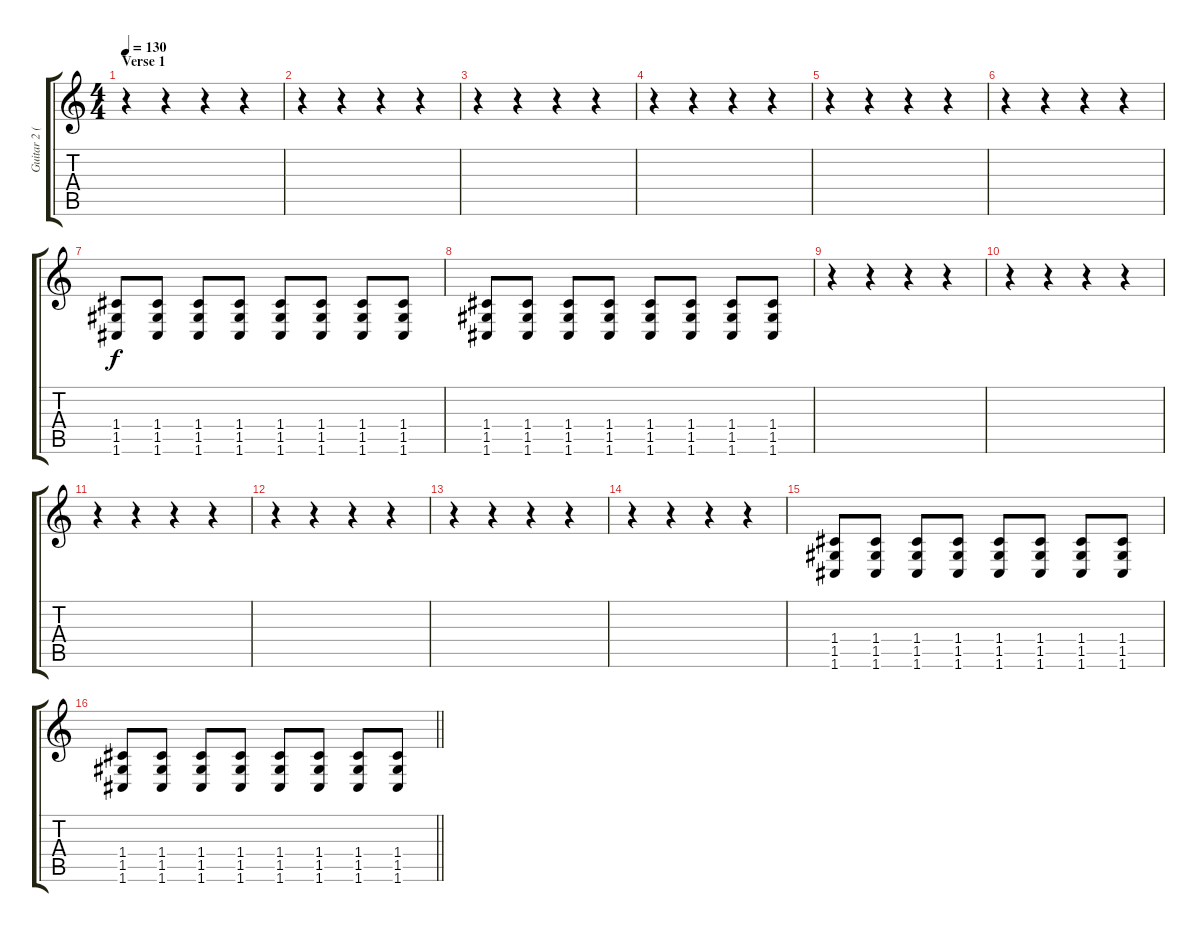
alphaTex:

\track ("Guitar 2 (Marc Rizzo)" "Guitar 2 (") {instrument distortionguitar}
\staff {score tabs}
\tuning (D4 A3 F3 C3 G2 C2) {hide}
\ts (4 4)
\section ("" "Verse 1")
\tempo 130
\clef g2
\ks c
r.4{dy f} r.4 r.4 r.4 |
r.4 r.4 r.4 r.4 |
r.4 r.4 r.4 r.4 |
r.4 r.4 r.4 r.4 |
r.4 r.4 r.4 r.4 |
r.4 r.4 r.4 r.4 |
(1.4 1.5 1.6).8 (1.4 1.5 1.6).8 (1.4 1.5 1.6).8 (1.4 1.5 1.6).8 (1.4 1.5 1.6).8 (1.4 1.5 1.6).8 (1.4 1.5 1.6).8 (1.4 1.5 1.6).8 |
(1.4 1.5 1.6).8 (1.4 1.5 1.6).8 (1.4 1.5 1.6).8 (1.4 1.5 1.6).8 (1.4 1.5 1.6).8 (1.4 1.5 1.6).8 (1.4 1.5 1.6).8 (1.4 1.5 1.6).8 |
r.4 r.4 r.4 r.4 |
r.4 r.4 r.4 r.4 |
r.4 r.4 r.4 r.4 |
r.4 r.4 r.4 r.4 |
r.4 r.4 r.4 r.4 |
r.4 r.4 r.4 r.4 |
(1.4 1.5 1.6).8 (1.4 1.5 1.6).8 (1.4 1.5 1.6).8 (1.4 1.5 1.6).8 (1.4 1.5 1.6).8 (1.4 1.5 1.6).8 (1.4 1.5 1.6).8 (1.4 1.5 1.6).8 |
\barLineRight lightlight
(1.4 1.5 1.6).8 (1.4 1.5 1.6).8 (1.4 1.5 1.6).8 (1.4 1.5 1.6).8 (1.4 1.5 1.6).8 (1.4 1.5 1.6).8 (1.4 1.5 1.6).8 (1.4 1.5 1.6).8
